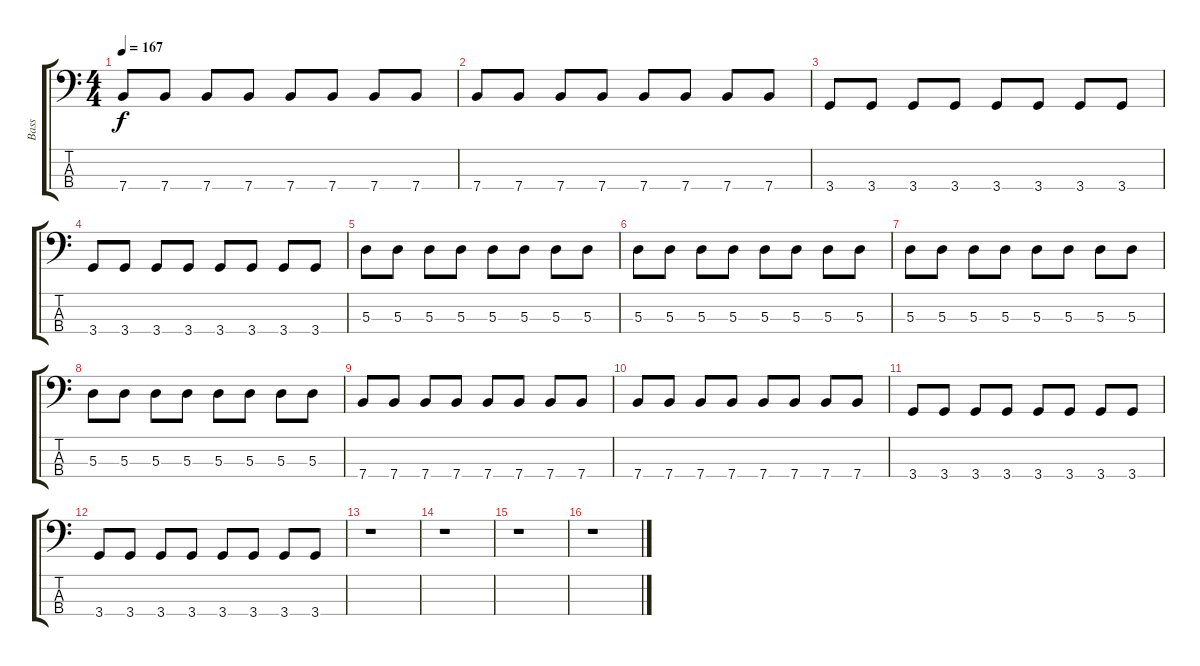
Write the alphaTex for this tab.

\track ("Bass" "Bass") {instrument electricbassfinger}
\staff {score tabs}
\tuning (G2 D2 A1 E1) {hide}
\ts (4 4)
\tempo 167
\clef f4
\ks c
7.4.8{dy f} 7.4.8 7.4.8 7.4.8 7.4.8 7.4.8 7.4.8 7.4.8 |
7.4.8 7.4.8 7.4.8 7.4.8 7.4.8 7.4.8 7.4.8 7.4.8 |
3.4.8 3.4.8 3.4.8 3.4.8 3.4.8 3.4.8 3.4.8 3.4.8 |
3.4.8 3.4.8 3.4.8 3.4.8 3.4.8 3.4.8 3.4.8 3.4.8 |
5.3.8 5.3.8 5.3.8 5.3.8 5.3.8 5.3.8 5.3.8 5.3.8 |
5.3.8 5.3.8 5.3.8 5.3.8 5.3.8 5.3.8 5.3.8 5.3.8 |
5.3.8 5.3.8 5.3.8 5.3.8 5.3.8 5.3.8 5.3.8 5.3.8 |
5.3.8 5.3.8 5.3.8 5.3.8 5.3.8 5.3.8 5.3.8 5.3.8 |
7.4.8 7.4.8 7.4.8 7.4.8 7.4.8 7.4.8 7.4.8 7.4.8 |
7.4.8 7.4.8 7.4.8 7.4.8 7.4.8 7.4.8 7.4.8 7.4.8 |
3.4.8 3.4.8 3.4.8 3.4.8 3.4.8 3.4.8 3.4.8 3.4.8 |
3.4.8 3.4.8 3.4.8 3.4.8 3.4.8 3.4.8 3.4.8 3.4.8 |
r.1 |
r.1 |
r.1 |
r.1
